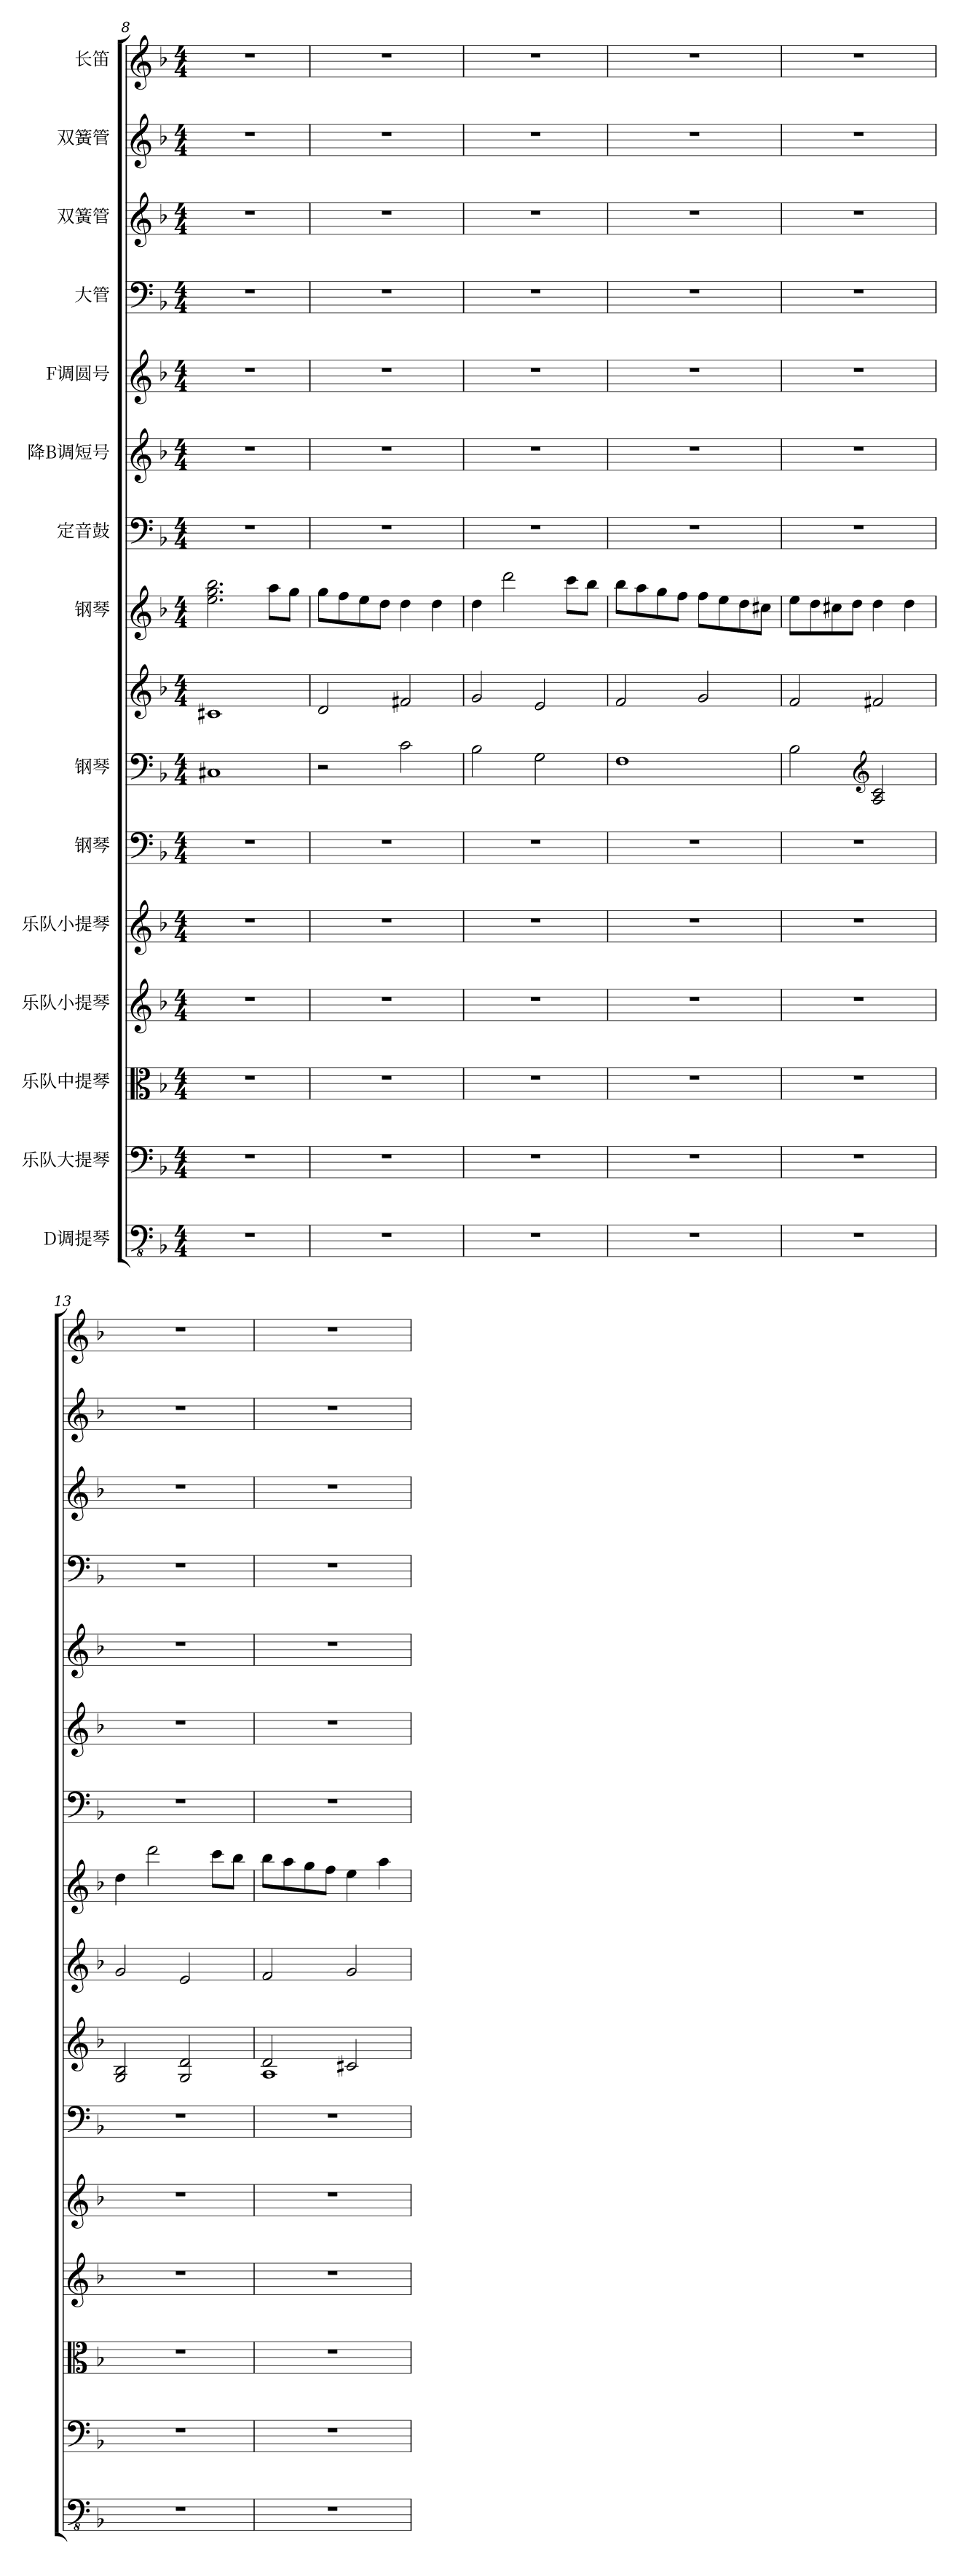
**kern	**kern	**kern	**kern	**kern	**kern	**kern	**kern	**kern	**kern	**kern	**kern	**kern	**kern	**kern	**kern
*part15	*part14	*part13	*part12	*part11	*part10	*part9	*part9	*part8	*part7	*part6	*part5	*part4	*part3	*part2	*part1
*staff16	*staff15	*staff14	*staff13	*staff12	*staff11	*staff10	*staff9	*staff8	*staff7	*staff6	*staff5	*staff4	*staff3	*staff2	*staff1
*I"D调提琴	*I"乐队大提琴	*I"乐队中提琴	*I"乐队小提琴	*I"乐队小提琴	*I"钢琴	*I"钢琴	*	*I"钢琴	*I"定音鼓	*I"降B调短号	*I"F调圆号	*I"大管	*I"双簧管	*I"双簧管	*I"长笛
*clefFv4	*clefF4	*clefC3	*clefG2	*clefG2	*clefF4	*clefF4	*clefG2	*clefG2	*clefF4	*clefG2	*clefG2	*clefF4	*clefG2	*clefG2	*clefG2
*ITrd7c12	*	*	*	*	*	*	*	*	*	*ITrd1c2	*ITrd4c7	*	*	*	*
*k[b-]	*k[b-]	*k[b-]	*k[b-]	*k[b-]	*k[b-]	*k[b-]	*k[b-]	*k[b-]	*k[b-]	*k[b-e-a-]	*k[b-e-]	*k[b-]	*k[b-]	*k[b-]	*k[b-]
*M4/4	*M4/4	*M4/4	*M4/4	*M4/4	*M4/4	*M4/4	*M4/4	*M4/4	*M4/4	*M4/4	*M4/4	*M4/4	*M4/4	*M4/4	*M4/4
=8	=8	=8	=8	=8	=8	=8	=8	=8	=8	=8	=8	=8	=8	=8	=8
1r	1r	1r	1r	1r	1r	1C#X	1c#X	2.ee\ 2.gg\ 2.bb-\	1r	1r	1r	1r	1r	1r	1r
.	.	.	.	.	.	.	.	8aa\L	.	.	.	.	.	.	.
.	.	.	.	.	.	.	.	8gg\J	.	.	.	.	.	.	.
=9	=9	=9	=9	=9	=9	=9	=9	=9	=9	=9	=9	=9	=9	=9	=9
1r	1r	1r	1r	1r	1r	2r	2d/	8gg\L	1r	1r	1r	1r	1r	1r	1r
.	.	.	.	.	.	.	.	8ff\	.	.	.	.	.	.	.
.	.	.	.	.	.	.	.	8ee\	.	.	.	.	.	.	.
.	.	.	.	.	.	.	.	8dd\J	.	.	.	.	.	.	.
.	.	.	.	.	.	2c\	2f#X/	4dd\	.	.	.	.	.	.	.
.	.	.	.	.	.	.	.	4dd\	.	.	.	.	.	.	.
=10	=10	=10	=10	=10	=10	=10	=10	=10	=10	=10	=10	=10	=10	=10	=10
1r	1r	1r	1r	1r	1r	2B-\	2g/	4dd\	1r	1r	1r	1r	1r	1r	1r
.	.	.	.	.	.	.	.	2ddd\	.	.	.	.	.	.	.
.	.	.	.	.	.	2G\	2e/	.	.	.	.	.	.	.	.
.	.	.	.	.	.	.	.	8ccc\L	.	.	.	.	.	.	.
.	.	.	.	.	.	.	.	8bb-\J	.	.	.	.	.	.	.
!!LO:PB:g=z
=11	=11	=11	=11	=11	=11	=11	=11	=11	=11	=11	=11	=11	=11	=11	=11
1r	1r	1r	1r	1r	1r	1F	2f/	8bb-\L	1r	1r	1r	1r	1r	1r	1r
.	.	.	.	.	.	.	.	8aa\	.	.	.	.	.	.	.
.	.	.	.	.	.	.	.	8gg\	.	.	.	.	.	.	.
.	.	.	.	.	.	.	.	8ff\J	.	.	.	.	.	.	.
.	.	.	.	.	.	.	2g/	8ff\L	.	.	.	.	.	.	.
.	.	.	.	.	.	.	.	8ee\	.	.	.	.	.	.	.
.	.	.	.	.	.	.	.	8dd\	.	.	.	.	.	.	.
.	.	.	.	.	.	.	.	8cc#X\J	.	.	.	.	.	.	.
=12	=12	=12	=12	=12	=12	=12	=12	=12	=12	=12	=12	=12	=12	=12	=12
1r	1r	1r	1r	1r	1r	2B-\	2f/	8ee\L	1r	1r	1r	1r	1r	1r	1r
.	.	.	.	.	.	.	.	8dd\	.	.	.	.	.	.	.
.	.	.	.	.	.	.	.	8cc#X\	.	.	.	.	.	.	.
.	.	.	.	.	.	.	.	8dd\J	.	.	.	.	.	.	.
*	*	*	*	*	*	*clefG2	*	*	*	*	*	*	*	*	*
.	.	.	.	.	.	2A/ 2c/	2f#X/	4dd\	.	.	.	.	.	.	.
.	.	.	.	.	.	.	.	4dd\	.	.	.	.	.	.	.
=13	=13	=13	=13	=13	=13	=13	=13	=13	=13	=13	=13	=13	=13	=13	=13
1r	1r	1r	1r	1r	1r	2G/ 2B-/	2g/	4dd\	1r	1r	1r	1r	1r	1r	1r
.	.	.	.	.	.	.	.	2ddd\	.	.	.	.	.	.	.
.	.	.	.	.	.	2G/ 2d/	2e/	.	.	.	.	.	.	.	.
.	.	.	.	.	.	.	.	8ccc\L	.	.	.	.	.	.	.
.	.	.	.	.	.	.	.	8bb-\J	.	.	.	.	.	.	.
=14	=14	=14	=14	=14	=14	=14	=14	=14	=14	=14	=14	=14	=14	=14	=14
*	*	*	*	*	*	*^	*	*	*	*	*	*	*	*	*
1r	1r	1r	1r	1r	1r	2d/	1A	2f/	8bb-\L	1r	1r	1r	1r	1r	1r	1r
.	.	.	.	.	.	.	.	.	8aa\	.	.	.	.	.	.	.
.	.	.	.	.	.	.	.	.	8gg\	.	.	.	.	.	.	.
.	.	.	.	.	.	.	.	.	8ff\J	.	.	.	.	.	.	.
.	.	.	.	.	.	2c#X/	.	2g/	4ee\	.	.	.	.	.	.	.
.	.	.	.	.	.	.	.	.	4aa\	.	.	.	.	.	.	.
*	*	*	*	*	*	*v	*v	*	*	*	*	*	*	*	*	*
=	=	=	=	=	=	=	=	=	=	=	=	=	=	=	=
*-	*-	*-	*-	*-	*-	*-	*-	*-	*-	*-	*-	*-	*-	*-	*-
